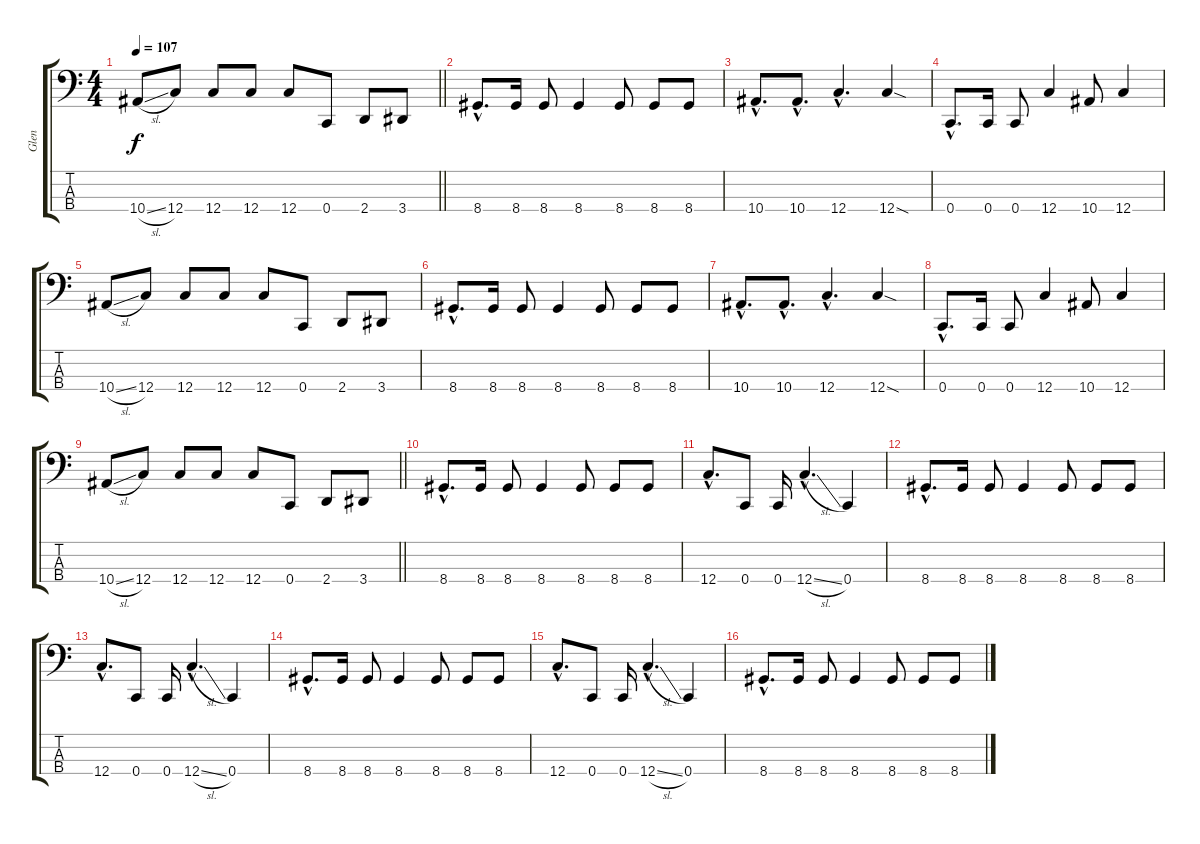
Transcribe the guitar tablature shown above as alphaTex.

\track ("Glen" "Glen") {instrument electricbassfinger}
\staff {score tabs}
\tuning (F2 C2 G1 C1) {hide}
\ts (4 4)
\tempo 107
\clef f4
\barLineRight lightlight
\ks c
10.4{sl}.8{dy f} 12.4.8 12.4.8 12.4.8 12.4.8 0.4.8 2.4.8 3.4.8 |
8.4{hac}.8{d} 8.4.16 8.4.8 8.4.4 8.4.8 8.4.8 8.4.8 |
10.4{hac}.8{d} 10.4{hac}.8{d} 12.4{hac}.4{d} 12.4{sod}.4 |
0.4{hac}.8{d} 0.4.16 0.4.8 12.4.4 10.4.8 12.4.4 |
10.4{sl}.8 12.4.8 12.4.8 12.4.8 12.4.8 0.4.8 2.4.8 3.4.8 |
8.4{hac}.8{d} 8.4.16 8.4.8 8.4.4 8.4.8 8.4.8 8.4.8 |
10.4{hac}.8{d} 10.4{hac}.8{d} 12.4{hac}.4{d} 12.4{sod}.4 |
0.4{hac}.8{d} 0.4.16 0.4.8 12.4.4 10.4.8 12.4.4 |
\barLineRight lightlight
10.4{sl}.8 12.4.8 12.4.8 12.4.8 12.4.8 0.4.8 2.4.8 3.4.8 |
8.4{hac}.8{d} 8.4.16 8.4.8 8.4.4 8.4.8 8.4.8 8.4.8 |
12.4{hac}.8{d} 0.4.8 0.4.16 12.4{sl hac}.4{d} 0.4.4 |
8.4{hac}.8{d} 8.4.16 8.4.8 8.4.4 8.4.8 8.4.8 8.4.8 |
12.4{hac}.8{d} 0.4.8 0.4.16 12.4{sl hac}.4{d} 0.4.4 |
8.4{hac}.8{d} 8.4.16 8.4.8 8.4.4 8.4.8 8.4.8 8.4.8 |
12.4{hac}.8{d} 0.4.8 0.4.16 12.4{sl hac}.4{d} 0.4.4 |
8.4{hac}.8{d} 8.4.16 8.4.8 8.4.4 8.4.8 8.4.8 8.4.8
